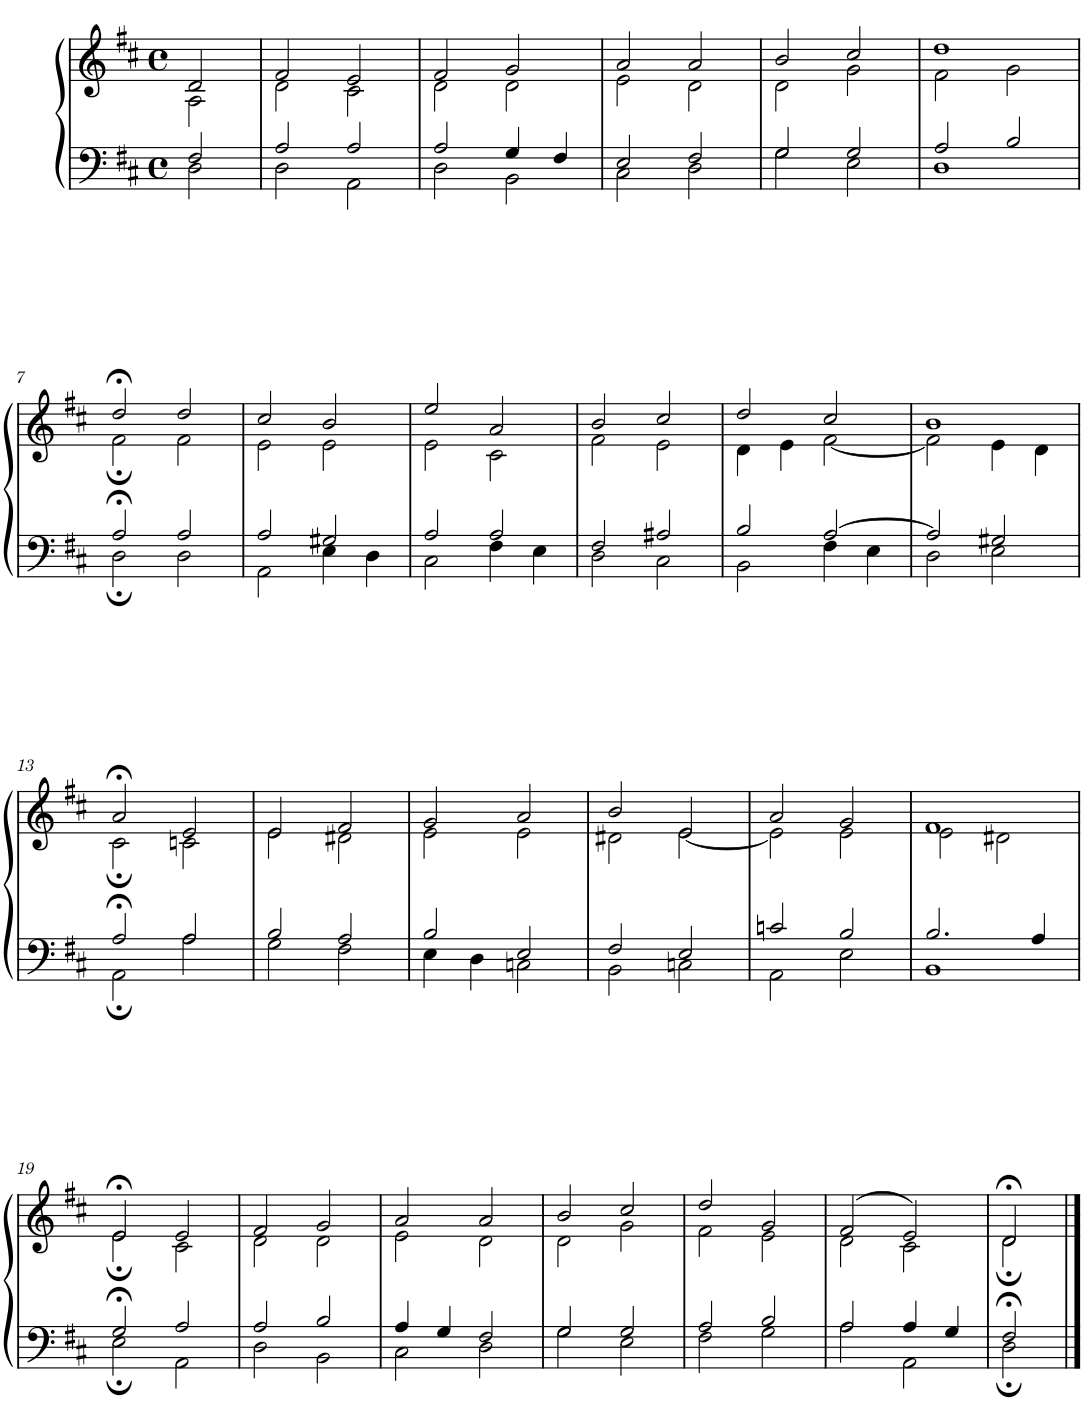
**kern	**kern
*part1	*part1
*staff2	*staff1
*I"Piano	*
*I'Pno.	*
*clefF4	*clefG2
*k[f#c#]	*k[f#c#]
*M4/4	*M4/4
*met(c)	*met(c)
=1	=1
*^	*^
2F#/	2D\	2d/	2A\
=2	=2	=2	=2
2A/	2D\	2f#/	2d\
2A/	2AA\	2e/	2c#\
=3	=3	=3	=3
2A/	2D\	2f#/	2d\
4G/	2BB\	2g/	2d\
4F#/	.	.	.
=4	=4	=4	=4
2E/	2C#\	2a/	2e\
2F#/	2D\	2a/	2d\
=5	=5	=5	=5
2G/	2G\	2b/	2d\
2G/	2E\	2cc#/	2g\
=6	=6	=6	=6
2A/	1D	1dd	2f#\
2B/	.	.	2g\
!!LO:LB:g=z	!!
=7	=7	=7	=7
2A;</	2D;\	2dd;</	2f#;\
2A/	2D\	2dd/	2f#\
=8	=8	=8	=8
2A/	2AA\	2cc#/	2e\
2G#X/	4E\	2b/	2e\
.	4D\	.	.
=9	=9	=9	=9
2A/	2C#\	2ee/	2e\
2A/	4F#\	2a/	2c#\
.	4E\	.	.
=10	=10	=10	=10
2F#/	2D\	2b/	2f#\
2A#X/	2C#\	2cc#/	2e\
=11	=11	=11	=11
2B/	2BB\	2dd/	4d\
.	.	.	4e\
[2A/	4F#\	2cc#/	[2f#\
.	4E\	.	.
=12	=12	=12	=12
2A/]	2D\	1b	2f#\]
2G#X/	2E\	.	4e\
.	.	.	4d\
!!LO:LB:g=z	!!
=13	=13	=13	=13
2A;</	2AA;\	2a;</	2c#;\
2A/	2A\	2e/	2cn\
=14	=14	=14	=14
2B/	2G\	2e/	2e\
2A/	2F#\	2f#/	2d#X\
=15	=15	=15	=15
2B/	4E\	2g/	2e\
.	4D\	.	.
2E/	2Cn\	2a/	2e\
=16	=16	=16	=16
2F#/	2BB\	2b/	2d#X\
2E/	2Cn\	2e/	[2e\
=17	=17	=17	=17
2cn/	2AA\	2a/	2e\]
2B/	2E\	2g/	2e\
=18	=18	=18	=18
2.B/	1BB	1f#	2e\
.	.	.	2d#X\
4A/	.	.	.
!!LO:LB:g=z	!!
=19	=19	=19	=19
2G;</	2E;\	2e;</	2e;\
2A/	2AA\	2e/	2c#\
=20	=20	=20	=20
2A/	2D\	2f#/	2d\
2B/	2BB\	2g/	2d\
=21	=21	=21	=21
4A/	2C#\	2a/	2e\
4G/	.	.	.
2F#/	2D\	2a/	2d\
=22	=22	=22	=22
2G/	2G\	2b/	2d\
2G/	2E\	2cc#/	2g\
=23	=23	=23	=23
2A/	2F#\	2dd/	2f#\
2B/	2G\	2g/	2e\
=24	=24	=24	=24
2A/	2A\	(2f#/	2d\
4A/	2AA\	2e/)	2c#\
4G/	.	.	.
=25	=25	=25	=25
2F#;</	2D;\	2d;</	2d;\
*v	*v	*	*
*	*v	*v
==	==
*-	*-
